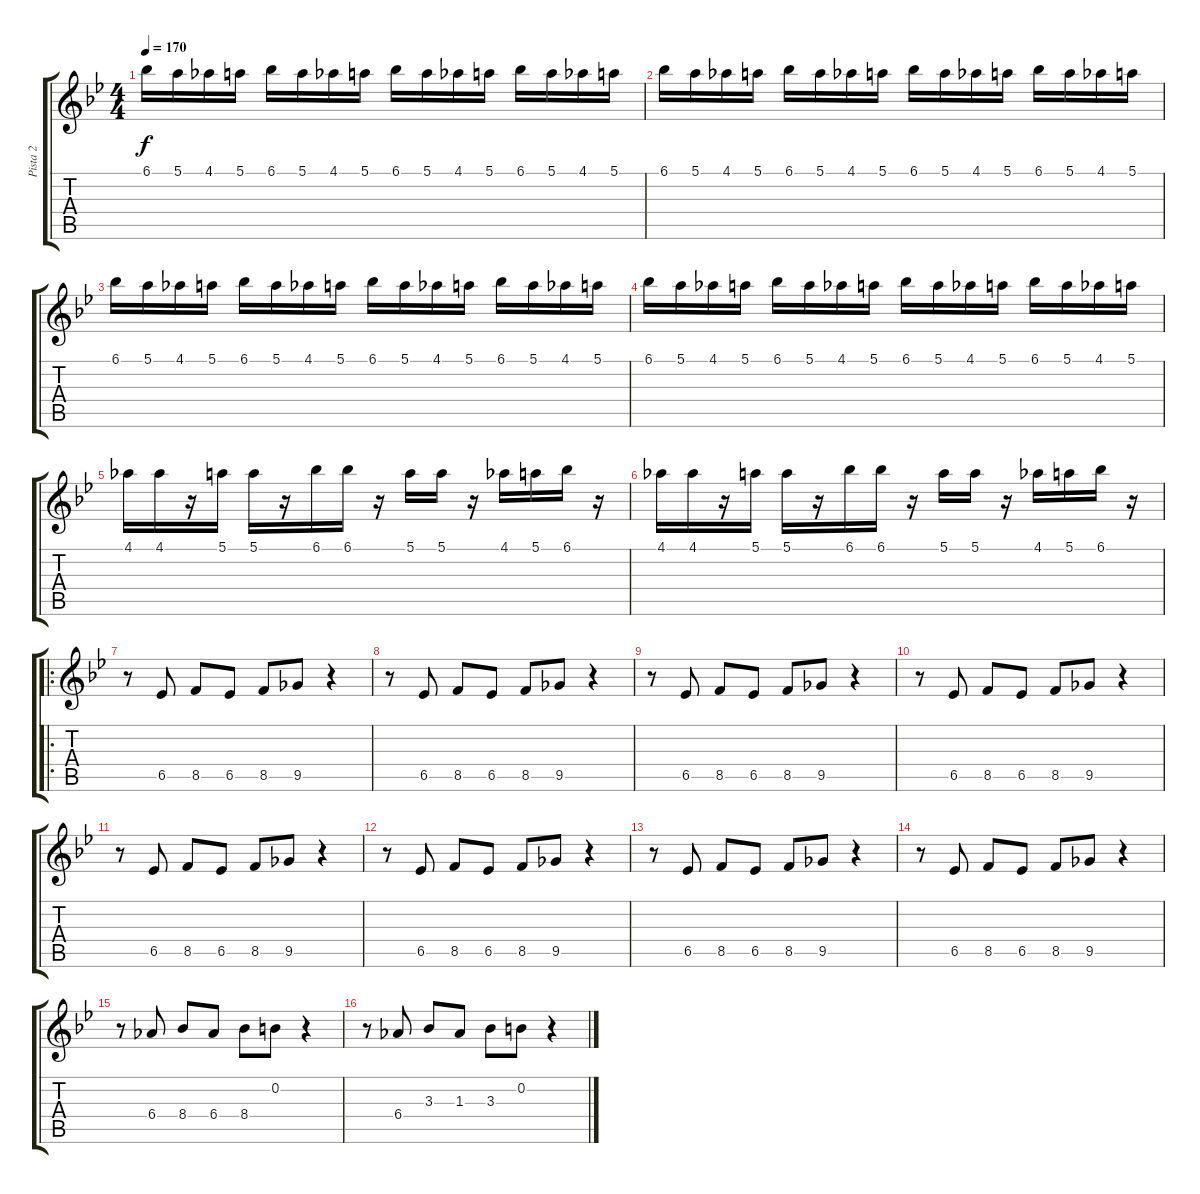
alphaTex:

\track ("Pista 2" "Pista 2") {instrument distortionguitar}
\staff {score tabs}
\tuning (E4 B3 G3 D3 A2 E2) {hide}
\ts (4 4)
\tempo 170
\clef g2
\ks bb
6.1.16{dy f instrument distortionguitar} 5.1.16 4.1.16 5.1.16 6.1.16 5.1.16 4.1.16 5.1.16 6.1.16 5.1.16 4.1.16 5.1.16 6.1.16 5.1.16 4.1.16 5.1.16 |
6.1.16 5.1.16 4.1.16 5.1.16 6.1.16 5.1.16 4.1.16 5.1.16 6.1.16 5.1.16 4.1.16 5.1.16 6.1.16 5.1.16 4.1.16 5.1.16 |
6.1.16 5.1.16 4.1.16 5.1.16 6.1.16 5.1.16 4.1.16 5.1.16 6.1.16 5.1.16 4.1.16 5.1.16 6.1.16 5.1.16 4.1.16 5.1.16 |
6.1.16 5.1.16 4.1.16 5.1.16 6.1.16 5.1.16 4.1.16 5.1.16 6.1.16 5.1.16 4.1.16 5.1.16 6.1.16 5.1.16 4.1.16 5.1.16 |
4.1.16 4.1.16 r.16 5.1.16 5.1.16 r.16 6.1.16 6.1.16 r.16 5.1.16 5.1.16 r.16 4.1.16 5.1.16 6.1.16 r.16 |
4.1.16 4.1.16 r.16 5.1.16 5.1.16 r.16 6.1.16 6.1.16 r.16 5.1.16 5.1.16 r.16 4.1.16 5.1.16 6.1.16 r.16 |
\ro
r.8 6.5.8 8.5.8 6.5.8 8.5.8 9.5.8 r.4 |
r.8 6.5.8 8.5.8 6.5.8 8.5.8 9.5.8 r.4 |
r.8 6.5.8 8.5.8 6.5.8 8.5.8 9.5.8 r.4 |
r.8 6.5.8 8.5.8 6.5.8 8.5.8 9.5.8 r.4 |
r.8 6.5.8 8.5.8 6.5.8 8.5.8 9.5.8 r.4 |
r.8 6.5.8 8.5.8 6.5.8 8.5.8 9.5.8 r.4 |
r.8 6.5.8 8.5.8 6.5.8 8.5.8 9.5.8 r.4 |
r.8 6.5.8 8.5.8 6.5.8 8.5.8 9.5.8 r.4 |
r.8 6.4.8 8.4.8 6.4.8 8.4.8 0.2.8 r.4 |
r.8 6.4.8 3.3.8 1.3.8 3.3.8 0.2.8 r.4
